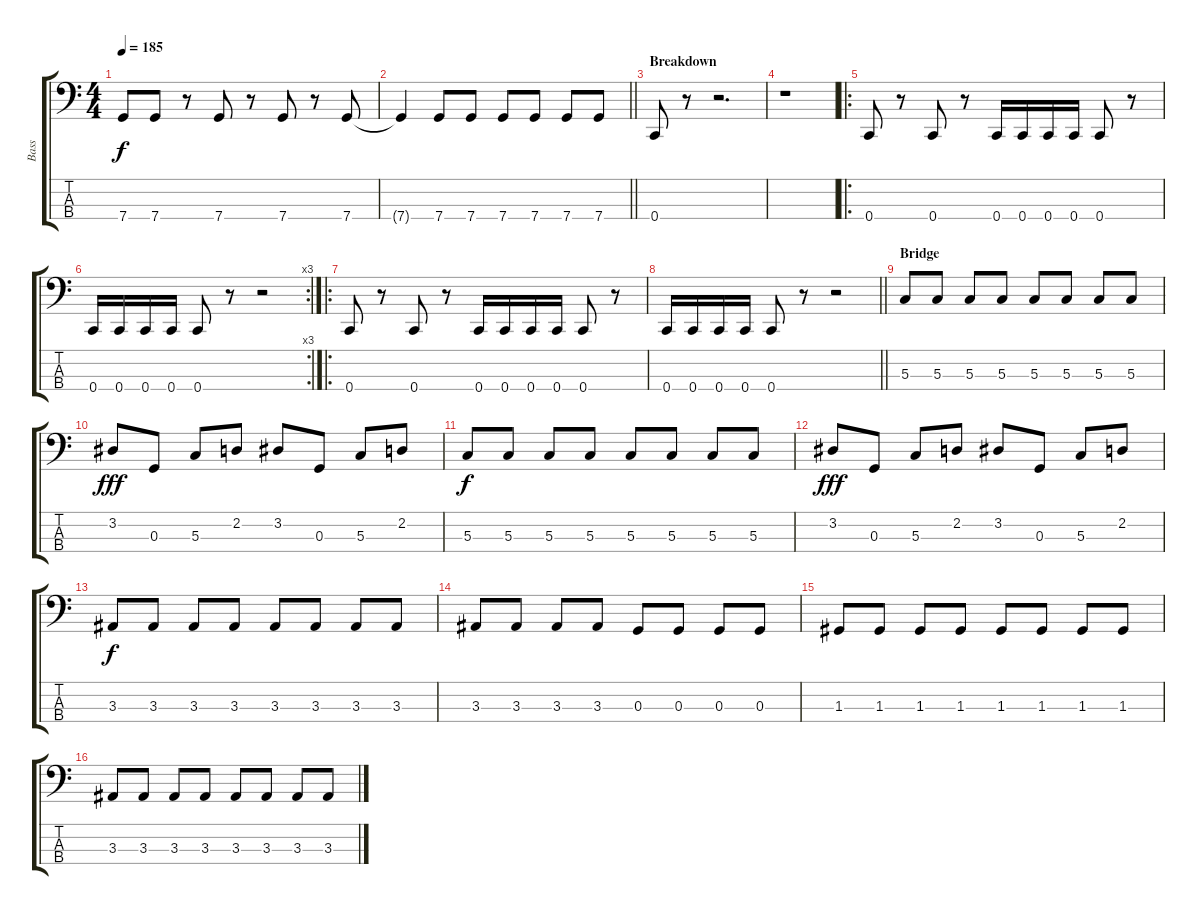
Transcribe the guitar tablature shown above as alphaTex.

\track ("Bass" "Bass") {instrument electricbassfinger}
\staff {score tabs}
\tuning (F2 C2 G1 C1) {hide}
\ts (4 4)
\tempo 185
\clef f4
\ks c
7.4.8{dy f} 7.4.8 r.8 7.4.8 r.8 7.4.8 r.8 7.4.8 |
\barLineRight lightlight
7.4{t}.4 7.4.8 7.4.8 7.4.8 7.4.8 7.4.8 7.4.8 |
\section ("" "Breakdown")
0.4.8 r.8 r.2{d} |
r.1 |
\ro
0.4.8 r.8 0.4.8 r.8 0.4.16 0.4.16 0.4.16 0.4.16 0.4.8 r.8 |
\rc 3
0.4.16 0.4.16 0.4.16 0.4.16 0.4.8 r.8 r.2 |
\ro
0.4.8 r.8 0.4.8 r.8 0.4.16 0.4.16 0.4.16 0.4.16 0.4.8 r.8 |
\barLineRight lightlight
0.4.16 0.4.16 0.4.16 0.4.16 0.4.8 r.8 r.2 |
\section ("" "Bridge")
5.3.8 5.3.8 5.3.8 5.3.8 5.3.8 5.3.8 5.3.8 5.3.8 |
3.2.8{dy fff} 0.3.8 5.3.8 2.2.8 3.2.8 0.3.8 5.3.8 2.2.8 |
5.3.8{dy f} 5.3.8 5.3.8 5.3.8 5.3.8 5.3.8 5.3.8 5.3.8 |
3.2.8{dy fff} 0.3.8 5.3.8 2.2.8 3.2.8 0.3.8 5.3.8 2.2.8 |
3.3.8{dy f} 3.3.8 3.3.8 3.3.8 3.3.8 3.3.8 3.3.8 3.3.8 |
3.3.8 3.3.8 3.3.8 3.3.8 0.3.8 0.3.8 0.3.8 0.3.8 |
1.3.8 1.3.8 1.3.8 1.3.8 1.3.8 1.3.8 1.3.8 1.3.8 |
3.3.8 3.3.8 3.3.8 3.3.8 3.3.8 3.3.8 3.3.8 3.3.8
